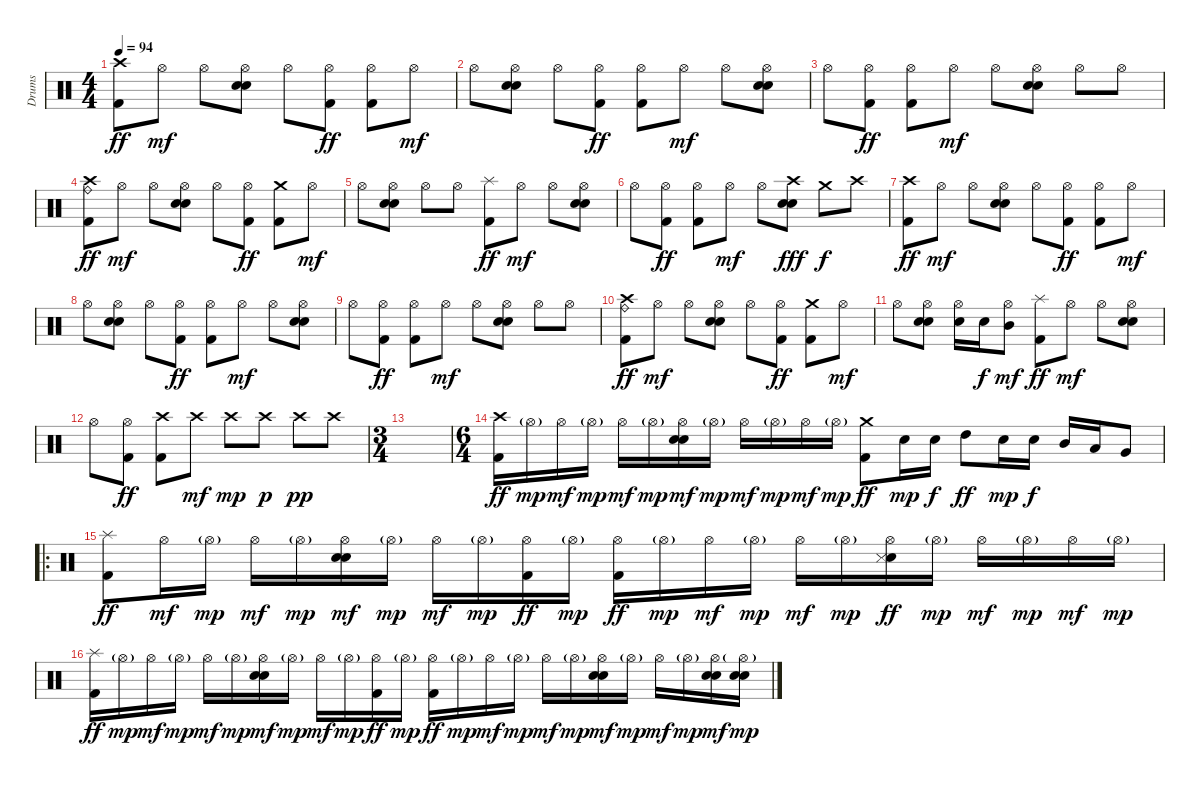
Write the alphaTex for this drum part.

\track ("Drums" "Drums") {instrument percussion}
\staff {score}
\articulation defaults
\ts (4 4)
\tempo 94
\clef neutral
\ks c
("Crash high (hit)" "Kick (hit) 2").8{dy ff} "Hi-Hat (open)".8{dy mf} "Hi-Hat (open)".8 ("Hi-Hat (open)" "Electric Snare (hit)" "Metronome (bell)").8 "Hi-Hat (open)".8 ("Hi-Hat (open)" "Kick (hit) 2").8{dy ff} ("Hi-Hat (open)" "Kick (hit) 2").8 "Hi-Hat (open)".8{dy mf} |
"Hi-Hat (open)".8 ("Hi-Hat (open)" "Electric Snare (hit)" "Metronome (bell)").8 "Hi-Hat (open)".8 ("Hi-Hat (open)" "Kick (hit) 2").8{dy ff} ("Hi-Hat (open)" "Kick (hit) 2").8 "Hi-Hat (open)".8{dy mf} "Hi-Hat (open)".8 ("Hi-Hat (open)" "Electric Snare (hit)" "Metronome (bell)").8 |
"Hi-Hat (open)".8 ("Hi-Hat (open)" "Kick (hit) 2").8{dy ff} ("Hi-Hat (open)" "Kick (hit) 2").8 "Hi-Hat (open)".8{dy mf} "Hi-Hat (open)".8 ("Hi-Hat (open)" "Electric Snare (hit)" "Metronome (bell)").8 "Hi-Hat (open)".8 "Hi-Hat (open)".8 |
("Crash high (hit)" "Ride (bell)" "Kick (hit) 2").8{dy ff} "Hi-Hat (open)".8{dy mf} "Hi-Hat (open)".8 ("Hi-Hat (open)" "Electric Snare (hit)" "Metronome (bell)").8 "Hi-Hat (open)".8 ("Hi-Hat (open)" "Kick (hit) 2").8{dy ff} ("Crash medium (hit)" "Kick (hit) 2").8 "Hi-Hat (open)".8{dy mf} |
"Hi-Hat (open)".8 ("Hi-Hat (open)" "Electric Snare (hit)" "Metronome (bell)").8 "Hi-Hat (open)".8 "Hi-Hat (open)".8 ("Splash (hit)" "Kick (hit) 2").8{dy ff} "Hi-Hat (open)".8{dy mf} "Hi-Hat (open)".8 ("Hi-Hat (open)" "Electric Snare (hit)" "Metronome (bell)").8 |
"Hi-Hat (open)".8 ("Hi-Hat (open)" "Kick (hit) 2").8{dy ff} ("Hi-Hat (open)" "Kick (hit) 2").8 "Hi-Hat (open)".8{dy mf} "Hi-Hat (open)".8 ("Crash high (hit)" "Electric Snare (hit)" "Metronome (bell)").8{dy fff} "Crash medium (hit)".8{dy f} "Crash high (hit)".8 |
("Crash high (hit)" "Kick (hit) 2").8{dy ff} "Hi-Hat (open)".8{dy mf} "Hi-Hat (open)".8 ("Hi-Hat (open)" "Electric Snare (hit)" "Metronome (bell)").8 "Hi-Hat (open)".8 ("Hi-Hat (open)" "Kick (hit) 2").8{dy ff} ("Hi-Hat (open)" "Kick (hit) 2").8 "Hi-Hat (open)".8{dy mf} |
"Hi-Hat (open)".8 ("Hi-Hat (open)" "Electric Snare (hit)" "Metronome (bell)").8 "Hi-Hat (open)".8 ("Hi-Hat (open)" "Kick (hit) 2").8{dy ff} ("Hi-Hat (open)" "Kick (hit) 2").8 "Hi-Hat (open)".8{dy mf} "Hi-Hat (open)".8 ("Hi-Hat (open)" "Electric Snare (hit)" "Metronome (bell)").8 |
"Hi-Hat (open)".8 ("Hi-Hat (open)" "Kick (hit) 2").8{dy ff} ("Hi-Hat (open)" "Kick (hit) 2").8 "Hi-Hat (open)".8{dy mf} "Hi-Hat (open)".8 ("Hi-Hat (open)" "Electric Snare (hit)" "Metronome (bell)").8 "Hi-Hat (open)".8 "Hi-Hat (open)".8 |
("Crash high (hit)" "Ride (bell)" "Kick (hit) 2").8{dy ff} "Hi-Hat (open)".8{dy mf} "Hi-Hat (open)".8 ("Hi-Hat (open)" "Electric Snare (hit)" "Metronome (bell)").8 "Hi-Hat (open)".8 ("Hi-Hat (open)" "Kick (hit) 2").8{dy ff} ("Crash medium (hit)" "Kick (hit) 2").8 "Hi-Hat (open)".8{dy mf} |
"Hi-Hat (open)".8 ("Hi-Hat (open)" "Electric Snare (hit)" "Metronome (bell)").8 ("Hi-Hat (open)" "Electric Snare (hit)").16 "Electric Snare (hit)".16{dy f} ("Hi-Hat (open)" "Mid Tom (hit)").8{dy mf} ("Splash (hit)" "Kick (hit) 2").8{dy ff} "Hi-Hat (open)".8{dy mf} "Hi-Hat (open)".8 ("Hi-Hat (open)" "Electric Snare (hit)" "Metronome (bell)").8 |
"Hi-Hat (open)".8 ("Hi-Hat (open)" "Kick (hit) 2").8{dy ff} ("Crash high (hit)" "Kick (hit) 2").8 "Crash high (hit)".8{dy mf} "Crash high (hit)".8{dy mp} "Crash high (hit)".8{dy p} "Crash high (hit)".8{dy pp} "Crash high (hit)".8 |
\ts (3 4)
|
\ts (6 4)
("Crash high (hit)" "Kick (hit) 2").16{dy ff} "Hi-Hat (open)"{g}.16{dy mp} "Hi-Hat (open)".16{dy mf} "Hi-Hat (open)"{g}.16{dy mp} "Hi-Hat (open)".16{dy mf} "Hi-Hat (open)"{g}.16{dy mp} ("Hi-Hat (open)" "Electric Snare (hit)" "Metronome (bell)").16{dy mf} "Hi-Hat (open)"{g}.16{dy mp} "Hi-Hat (open)".16{dy mf} "Hi-Hat (open)"{g}.16{dy mp} "Hi-Hat (open)".16{dy mf} "Hi-Hat (open)"{g}.16{dy mp} ("Crash medium (hit)" "Kick (hit) 2").8{dy ff} "Electric Snare (hit)".16{dy mp} "Electric Snare (hit)".16{dy f} "High Tom (hit)".8{dy ff} "Electric Snare (hit)".16{dy mp} "Electric Snare (hit)".16{dy f} "Mid Tom (hit)".16 "Low Tom (hit)".16 "Very Low Tom (hit)".8 |
\ro
("Splash (hit)" "Kick (hit) 2").8{dy ff} "Hi-Hat (open)".16{dy mf} "Hi-Hat (open)"{g}.16{dy mp} "Hi-Hat (open)".16{dy mf} "Hi-Hat (open)"{g}.16{dy mp} ("Hi-Hat (open)" "Electric Snare (hit)" "Metronome (bell)").16{dy mf} "Hi-Hat (open)"{g}.16{dy mp} "Hi-Hat (open)".16{dy mf} "Hi-Hat (open)"{g}.16{dy mp} ("Hi-Hat (open)" "Kick (hit) 2").16{dy ff} "Hi-Hat (open)"{g}.16{dy mp} ("Hi-Hat (open)" "Kick (hit) 2").16{dy ff} "Hi-Hat (open)"{g}.16{dy mp} "Hi-Hat (open)".16{dy mf} "Hi-Hat (open)"{g}.16{dy mp} "Hi-Hat (open)".16{dy mf} "Hi-Hat (open)"{g}.16{dy mp} ("Hi-Hat (open)" "Electric Snare (hit)" "Metronome (hit)").16{dy ff} "Hi-Hat (open)"{g}.16{dy mp} "Hi-Hat (open)".16{dy mf} "Hi-Hat (open)"{g}.16{dy mp} "Hi-Hat (open)".16{dy mf} "Hi-Hat (open)"{g}.16{dy mp} |
("Splash (hit)" "Kick (hit) 2").16{dy ff} "Hi-Hat (open)"{g}.16{dy mp} "Hi-Hat (open)".16{dy mf} "Hi-Hat (open)"{g}.16{dy mp} "Hi-Hat (open)".16{dy mf} "Hi-Hat (open)"{g}.16{dy mp} ("Hi-Hat (open)" "Electric Snare (hit)" "Metronome (bell)").16{dy mf} "Hi-Hat (open)"{g}.16{dy mp} "Hi-Hat (open)".16{dy mf} "Hi-Hat (open)"{g}.16{dy mp} ("Hi-Hat (open)" "Kick (hit) 2").16{dy ff} "Hi-Hat (open)"{g}.16{dy mp} ("Hi-Hat (open)" "Kick (hit) 2").16{dy ff} "Hi-Hat (open)"{g}.16{dy mp} "Hi-Hat (open)".16{dy mf} "Hi-Hat (open)"{g}.16{dy mp} "Hi-Hat (open)".16{dy mf} "Hi-Hat (open)"{g}.16{dy mp} ("Hi-Hat (open)" "Electric Snare (hit)" "Metronome (bell)").16{dy mf} "Hi-Hat (open)"{g}.16{dy mp} "Hi-Hat (open)".16{dy mf} "Hi-Hat (open)"{g}.16{dy mp} ("Hi-Hat (open)" "Electric Snare (hit)" "Metronome (bell)").16{dy mf} ("Hi-Hat (open)"{g} "Electric Snare (hit)" "Metronome (bell)").16{dy mp}
